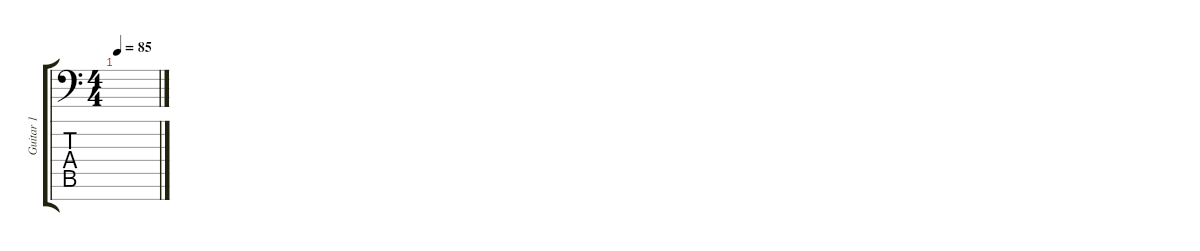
\track ("Guitar 1" "Guitar 1") {instrument overdrivenguitar}
\staff {score tabs}
\tuning (E4 B3 G3 D3 A2 E2 C-1) {hide}
\ts (4 4)
\tempo 85
\clef f4
\ks c
